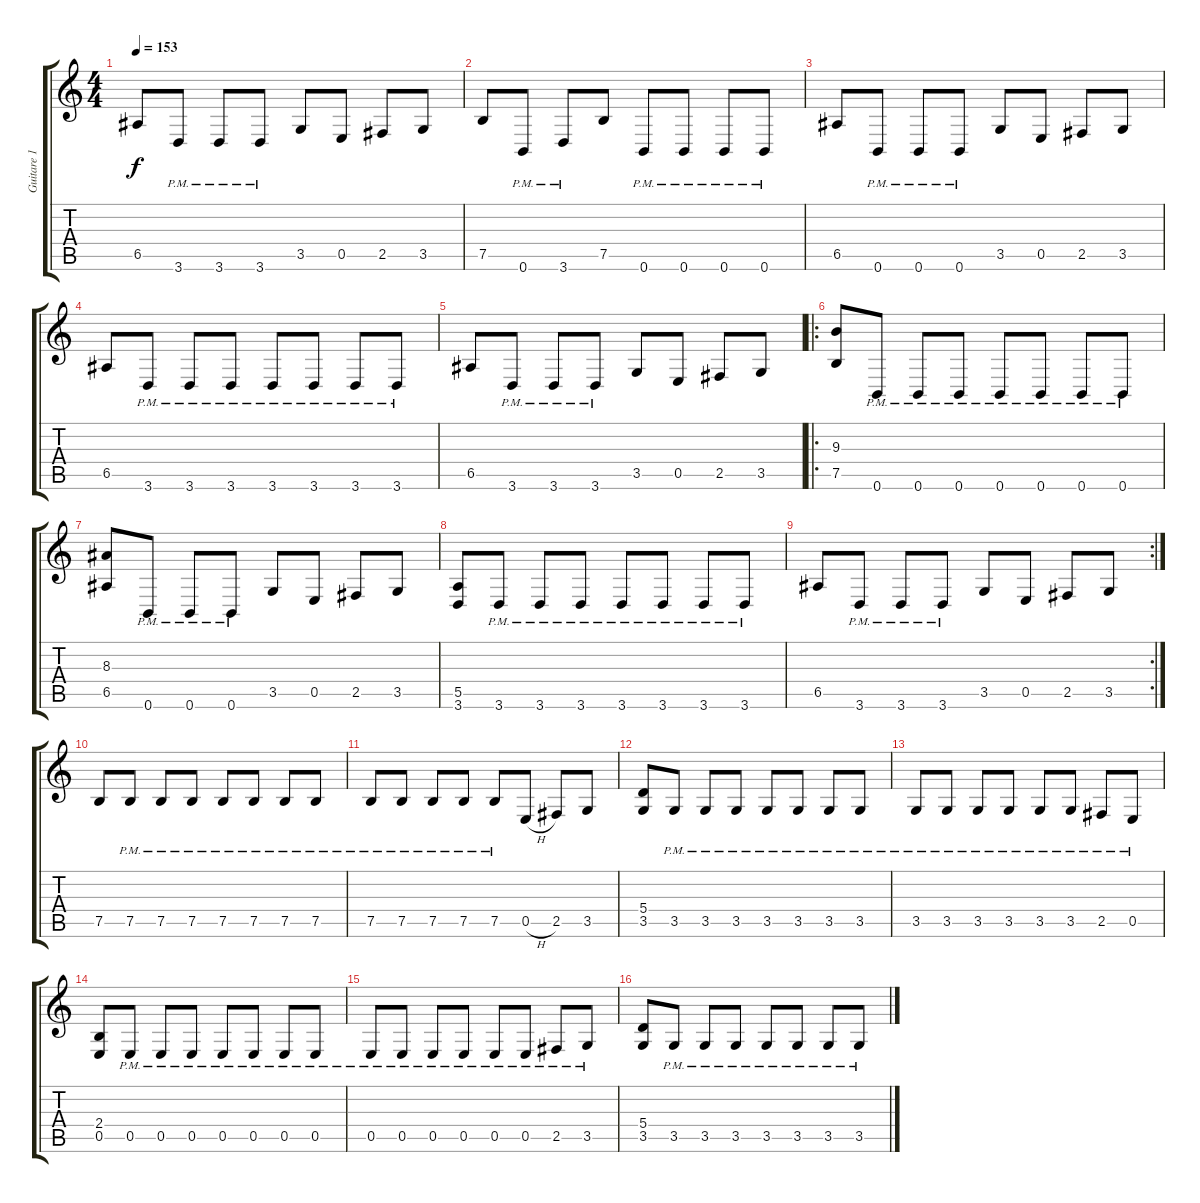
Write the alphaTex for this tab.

\track ("Guitare 1" "Guitare 1") {instrument distortionguitar}
\staff {score tabs}
\tuning (B3 Gb3 D3 A2 E2 B1) {hide}
\ts (4 4)
\tempo 153
\clef g2
\ks c
6.5.8{dy f} 3.6{pm}.8 3.6{pm}.8 3.6{pm}.8 3.5.8 0.5.8 2.5.8 3.5.8 |
7.5.8 0.6{pm}.8 3.6{pm}.8 7.5.8 0.6{pm}.8 0.6{pm}.8 0.6{pm}.8 0.6{pm}.8 |
6.5.8 0.6{pm}.8 0.6{pm}.8 0.6{pm}.8 3.5.8 0.5.8 2.5.8 3.5.8 |
6.5.8 3.6{pm}.8 3.6{pm}.8 3.6{pm}.8 3.6{pm}.8 3.6{pm}.8 3.6{pm}.8 3.6{pm}.8 |
6.5.8 3.6{pm}.8 3.6{pm}.8 3.6{pm}.8 3.5.8 0.5.8 2.5.8 3.5.8 |
\ro
(9.3 7.5).8 0.6{pm}.8 0.6{pm}.8 0.6{pm}.8 0.6{pm}.8 0.6{pm}.8 0.6{pm}.8 0.6{pm}.8 |
(8.3 6.5).8 0.6{pm}.8 0.6{pm}.8 0.6{pm}.8 3.5.8 0.5.8 2.5.8 3.5.8 |
(5.5 3.6).8 3.6{pm}.8 3.6{pm}.8 3.6{pm}.8 3.6{pm}.8 3.6{pm}.8 3.6{pm}.8 3.6{pm}.8 |
\rc 2
6.5.8 3.6{pm}.8 3.6{pm}.8 3.6{pm}.8 3.5.8 0.5.8 2.5.8 3.5.8 |
7.5.8 7.5{pm}.8 7.5{pm}.8 7.5{pm}.8 7.5{pm}.8 7.5{pm}.8 7.5{pm}.8 7.5{pm}.8 |
7.5{pm}.8 7.5{pm}.8 7.5{pm}.8 7.5{pm}.8 7.5{pm}.8 0.5{h}.8 2.5.8 3.5.8 |
(5.4 3.5).8 3.5{pm}.8 3.5{pm}.8 3.5{pm}.8 3.5{pm}.8 3.5{pm}.8 3.5{pm}.8 3.5{pm}.8 |
3.5{pm}.8 3.5{pm}.8 3.5{pm}.8 3.5{pm}.8 3.5{pm}.8 3.5{pm}.8 2.5{pm}.8 0.5{pm}.8 |
(2.4 0.5).8 0.5{pm}.8 0.5{pm}.8 0.5{pm}.8 0.5{pm}.8 0.5{pm}.8 0.5{pm}.8 0.5{pm}.8 |
0.5{pm}.8 0.5{pm}.8 0.5{pm}.8 0.5{pm}.8 0.5{pm}.8 0.5{pm}.8 2.5{pm}.8 3.5{pm}.8 |
(5.4 3.5).8 3.5{pm}.8 3.5{pm}.8 3.5{pm}.8 3.5{pm}.8 3.5{pm}.8 3.5{pm}.8 3.5{pm}.8
